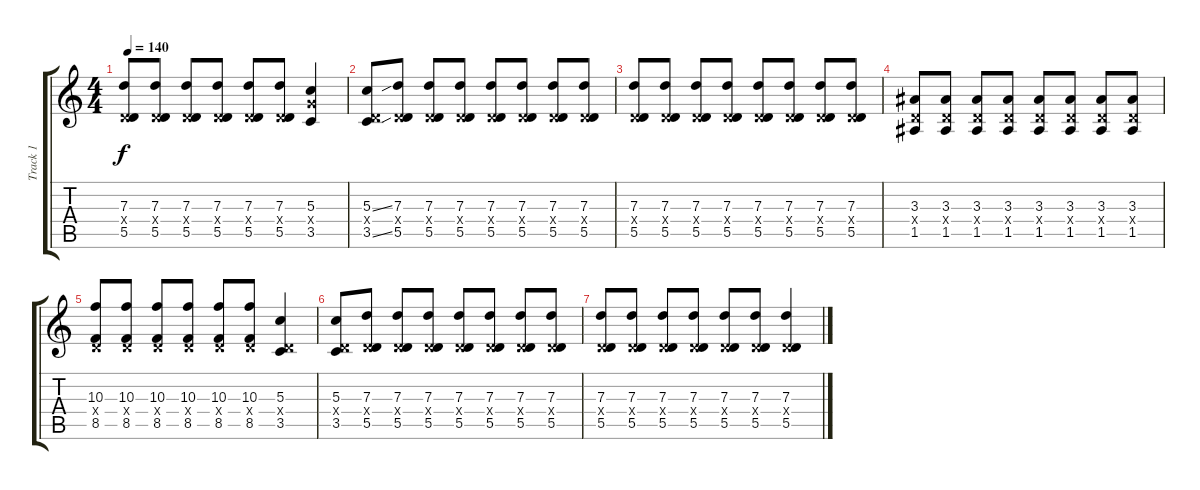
\track ("Track 1" "Track 1") {instrument distortionguitar}
\staff {score tabs}
\tuning (E4 B3 G3 D3 A2 E2) {hide}
\ts (4 4)
\tempo 140
\clef g2
\ks c
(7.3 0.4{x} 5.5).8{dy f} (7.3 0.4{x} 5.5).8 (7.3 0.4{x} 5.5).8 (7.3 0.4{x} 5.5).8 (7.3 0.4{x} 5.5).8 (7.3 0.4{x} 5.5).8 (5.3 5.4{x} 3.5).4 |
(5.3{ss} 0.4{x} 3.5{ss}).8 (7.3 0.4{x} 5.5).8 (7.3 0.4{x} 5.5).8 (7.3 0.4{x} 5.5).8 (7.3 0.4{x} 5.5).8 (7.3 0.4{x} 5.5).8 (7.3 0.4{x} 5.5).8 (7.3 0.4{x} 5.5).8 |
(7.3 0.4{x} 5.5).8 (7.3 0.4{x} 5.5).8 (7.3 0.4{x} 5.5).8 (7.3 0.4{x} 5.5).8 (7.3 0.4{x} 5.5).8 (7.3 0.4{x} 5.5).8 (7.3 0.4{x} 5.5).8 (7.3 0.4{x} 5.5).8 |
(3.3 0.4{x} 1.5).8 (3.3 0.4{x} 1.5).8 (3.3 0.4{x} 1.5).8 (3.3 0.4{x} 1.5).8 (3.3 0.4{x} 1.5).8 (3.3 0.4{x} 1.5).8 (3.3 0.4{x} 1.5).8 (3.3 0.4{x} 1.5).8 |
(10.3 0.4{x} 8.5).8 (10.3 0.4{x} 8.5).8 (10.3 0.4{x} 8.5).8 (10.3 0.4{x} 8.5).8 (10.3 0.4{x} 8.5).8 (10.3 0.4{x} 8.5).8 (5.3 0.4{x} 3.5).4 |
(5.3 0.4{x} 3.5).8 (7.3 0.4{x} 5.5).8 (7.3 0.4{x} 5.5).8 (7.3 0.4{x} 5.5).8 (7.3 0.4{x} 5.5).8 (7.3 0.4{x} 5.5).8 (7.3 0.4{x} 5.5).8 (7.3 0.4{x} 5.5).8 |
(7.3 0.4{x} 5.5).8 (7.3 0.4{x} 5.5).8 (7.3 0.4{x} 5.5).8 (7.3 0.4{x} 5.5).8 (7.3 0.4{x} 5.5).8 (7.3 0.4{x} 5.5).8 (7.3 0.4{x} 5.5).4
